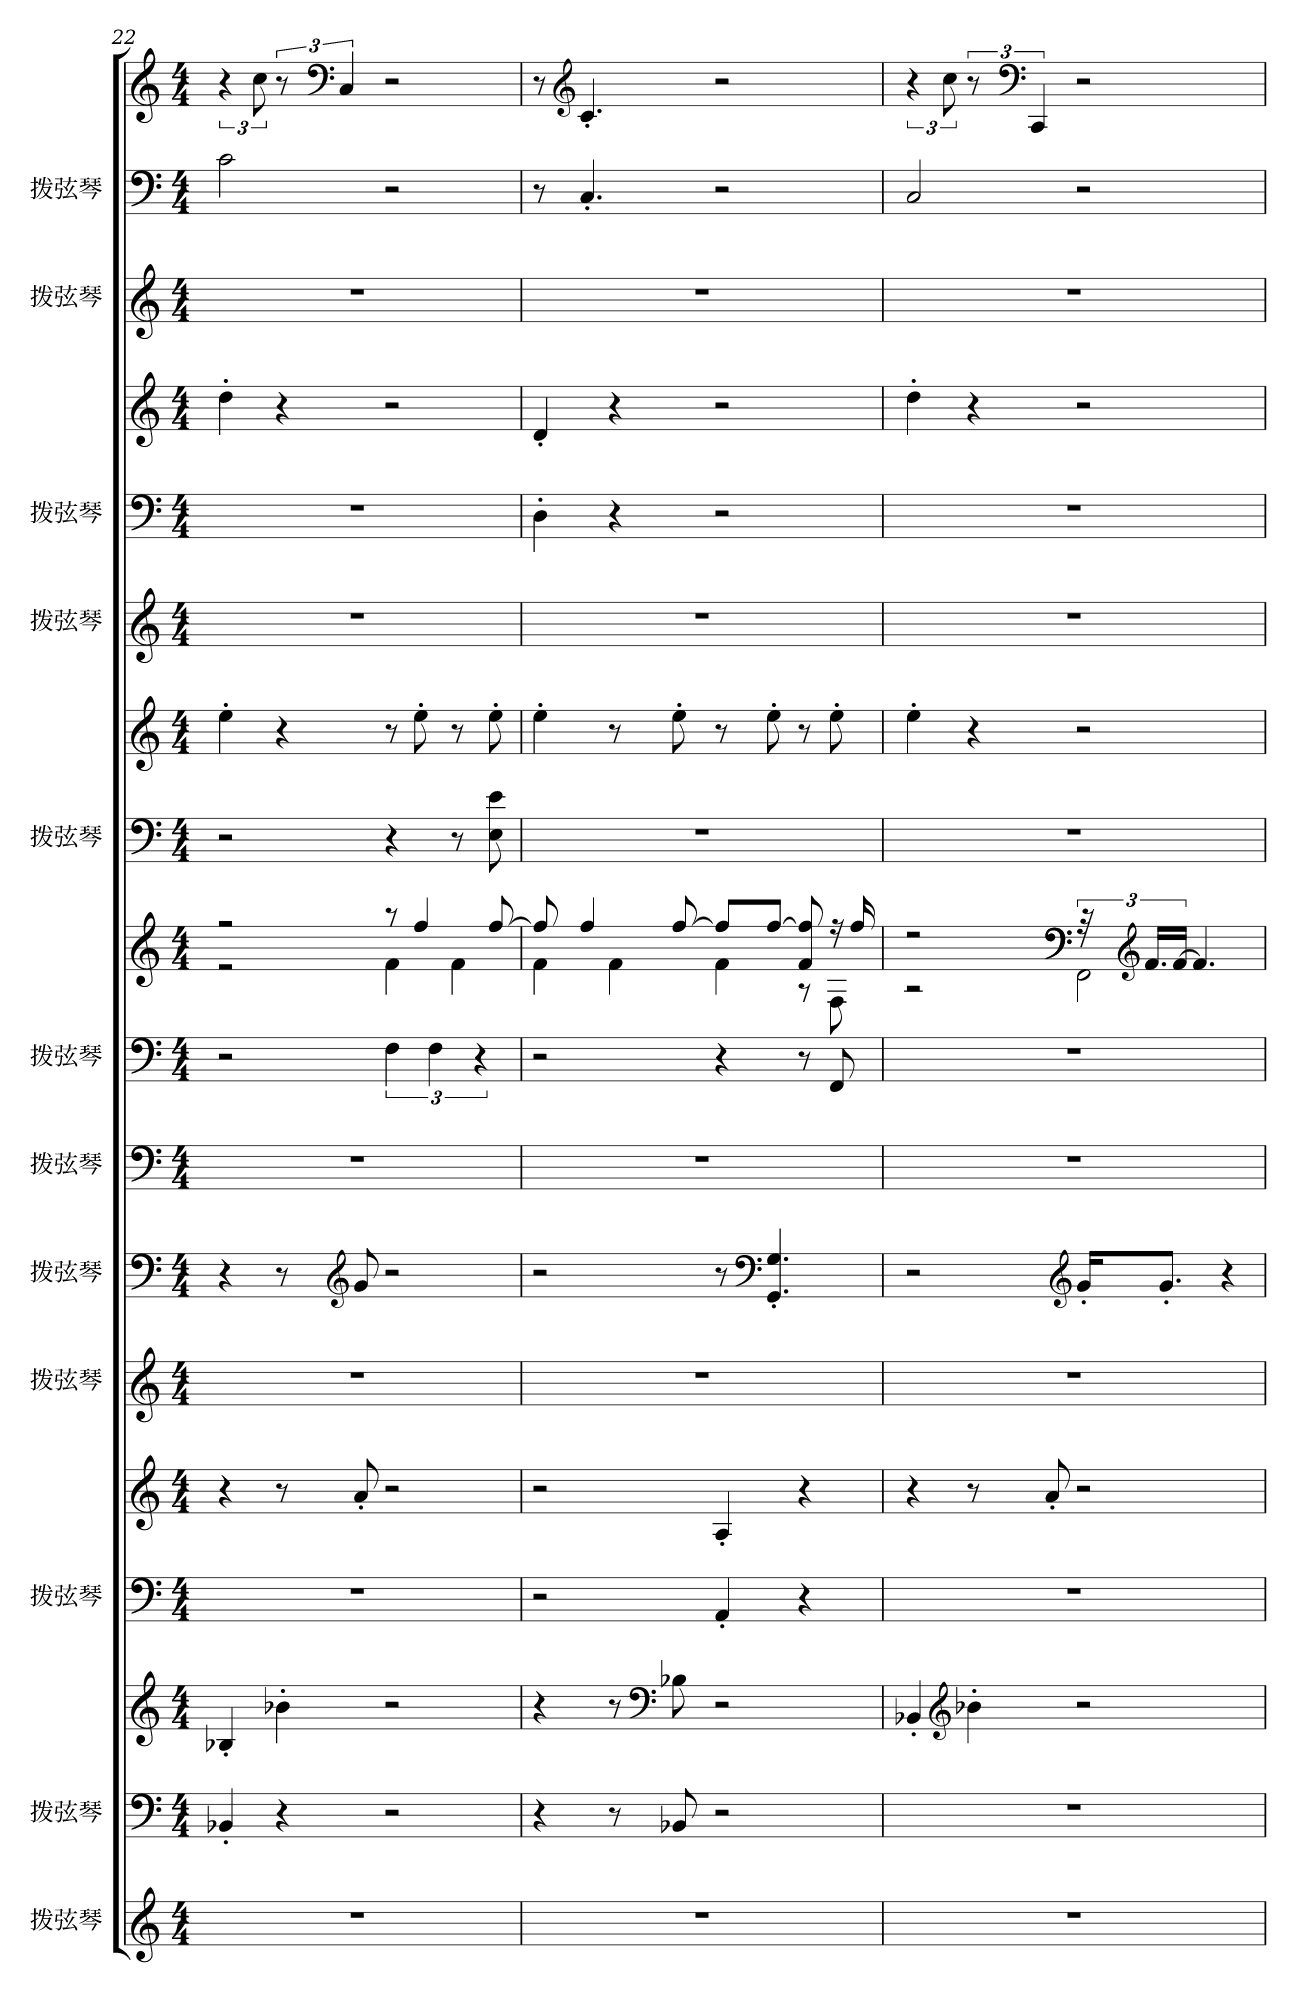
**kern	**kern	**kern	**kern	**kern	**kern	**kern	**kern	**kern	**kern	**kern	**kern	**kern	**kern	**kern	**kern	**kern	**kern
*part12	*part11	*part11	*part10	*part10	*part9	*part8	*part7	*part6	*part6	*part5	*part5	*part4	*part3	*part3	*part2	*part1	*part1
*staff18	*staff17	*staff16	*staff15	*staff14	*staff13	*staff12	*staff11	*staff10	*staff9	*staff8	*staff7	*staff6	*staff5	*staff4	*staff3	*staff2	*staff1
*I"拨弦琴	*I"拨弦琴	*	*I"拨弦琴	*	*I"拨弦琴	*I"拨弦琴	*I"拨弦琴	*I"拨弦琴	*	*I"拨弦琴	*	*I"拨弦琴	*I"拨弦琴	*	*I"拨弦琴	*I"拨弦琴	*
*clefG2	*clefF4	*clefG2	*clefF4	*clefG2	*clefG2	*clefF4	*clefF4	*clefF4	*clefG2	*clefF4	*clefG2	*clefG2	*clefF4	*clefG2	*clefG2	*clefF4	*clefG2
*k[]	*k[]	*k[]	*k[]	*k[]	*k[]	*k[]	*k[]	*k[]	*k[]	*k[]	*k[]	*k[]	*k[]	*k[]	*k[]	*k[]	*k[]
*M4/4	*M4/4	*M4/4	*M4/4	*M4/4	*M4/4	*M4/4	*M4/4	*M4/4	*M4/4	*M4/4	*M4/4	*M4/4	*M4/4	*M4/4	*M4/4	*M4/4	*M4/4
=22	=22	=22	=22	=22	=22	=22	=22	=22	=22	=22	=22	=22	=22	=22	=22	=22	=22
*	*	*	*	*	*	*	*	*	*^	*	*	*	*	*	*	*	*
1r	4BB-X'/	4B-X'/	1r	4r	1r	4r	1r	2r	2r	2r	2r	4ee'\	1r	1r	4dd'\	1r	2c\	6r
.	.	.	.	.	.	.	.	.	.	.	.	.	.	.	.	.	.	12cc\
.	4r	4b-X'\	.	8r	.	8r	.	.	.	.	.	4r	.	.	4r	.	.	12r
*	*	*	*	*	*	*	*	*	*	*	*	*	*	*	*	*	*	*clefF4
.	.	.	.	.	.	.	.	.	.	.	.	.	.	.	.	.	.	6C/
*	*	*	*	*	*	*clefG2	*	*	*	*	*	*	*	*	*	*	*	*
.	.	.	.	8a'/	.	8g/	.	.	.	.	.	.	.	.	.	.	.	.
.	2r	2r	.	2r	.	2r	.	6F\	8r	4f\	4r	8r	.	.	2r	.	2r	2r
.	.	.	.	.	.	.	.	.	4ff/	.	.	8ee'\	.	.	.	.	.	.
.	.	.	.	.	.	.	.	6F\	.	.	.	.	.	.	.	.	.	.
.	.	.	.	.	.	.	.	.	.	4f\	8r	8r	.	.	.	.	.	.
.	.	.	.	.	.	.	.	6r	.	.	.	.	.	.	.	.	.	.
.	.	.	.	.	.	.	.	.	[8ff/	.	8E\ 8e\	8ee'\	.	.	.	.	.	.
!!LO:PB:g=z
=23	=23	=23	=23	=23	=23	=23	=23	=23	=23	=23	=23	=23	=23	=23	=23	=23	=23	=23
1r	4r	4r	2r	2r	1r	2r	1r	2r	8ff/]	4f\	1r	4ee'\	1r	4D'\	4d'/	1r	8r	8r
*	*	*	*	*	*	*	*	*	*	*	*	*	*	*	*	*	*	*clefG2
.	.	.	.	.	.	.	.	.	4ff/	.	.	.	.	.	.	.	4.C'/	4.c'/
.	8r	8r	.	.	.	.	.	.	.	4f\	.	8r	.	4r	4r	.	.	.
*	*	*clefF4	*	*	*	*	*	*	*	*	*	*	*	*	*	*	*	*
.	8BB-X/	8B-X\	.	.	.	.	.	.	[8ff/	.	.	8ee'\	.	.	.	.	.	.
.	2r	2r	4AA'/	4A'/	.	8r	.	4r	8ff/L]	4f\	.	8r	.	2r	2r	.	2r	2r
*	*	*	*	*	*	*clefF4	*	*	*	*	*	*	*	*	*	*	*	*
.	.	.	.	.	.	4.GG/' 4.G/'	.	.	[8ff/J	.	.	8ee'\	.	.	.	.	.	.
.	.	.	4r	4r	.	.	.	8r	8f/ 8ff/]	8r	.	8r	.	.	.	.	.	.
.	.	.	.	.	.	.	.	8FF/	16r	8F\	.	8ee'\	.	.	.	.	.	.
.	.	.	.	.	.	.	.	.	16ff/	.	.	.	.	.	.	.	.	.
=24	=24	=24	=24	=24	=24	=24	=24	=24	=24	=24	=24	=24	=24	=24	=24	=24	=24	=24
1r	1r	4BB-X'/	1r	4r	1r	2r	1r	1r	2r	2r	1r	4ee'\	1r	1r	4dd'\	1r	2C/	6r
.	.	.	.	.	.	.	.	.	.	.	.	.	.	.	.	.	.	12cc\
*	*	*clefG2	*	*	*	*	*	*	*	*	*	*	*	*	*	*	*	*
.	.	4b-X'\	.	8r	.	.	.	.	.	.	.	4r	.	.	4r	.	.	12r
*	*	*	*	*	*	*	*	*	*	*	*	*	*	*	*	*	*	*clefF4
.	.	.	.	.	.	.	.	.	.	.	.	.	.	.	.	.	.	6CC/
.	.	.	.	8a'/	.	.	.	.	.	.	.	.	.	.	.	.	.	.
*	*	*	*	*	*	*clefG2	*	*	*clefF4	*	*	*	*	*	*	*	*	*
.	.	2r	.	2r	.	16g'/KL	.	.	48r	2FF\	.	2r	.	.	2r	.	2r	2r
*	*	*	*	*	*	*	*	*	*clefG2	*	*	*	*	*	*	*	*	*
.	.	.	.	.	.	.	.	.	24.f/LL	.	.	.	.	.	.	.	.	.
.	.	.	.	.	.	8.g'/J	.	.	.	.	.	.	.	.	.	.	.	.
.	.	.	.	.	.	.	.	.	[24f/JJ	.	.	.	.	.	.	.	.	.
.	.	.	.	.	.	.	.	.	4.f/]	.	.	.	.	.	.	.	.	.
.	.	.	.	.	.	4r	.	.	.	.	.	.	.	.	.	.	.	.
*	*	*	*	*	*	*	*	*	*v	*v	*	*	*	*	*	*	*	*
=	=	=	=	=	=	=	=	=	=	=	=	=	=	=	=	=	=
*-	*-	*-	*-	*-	*-	*-	*-	*-	*-	*-	*-	*-	*-	*-	*-	*-	*-
